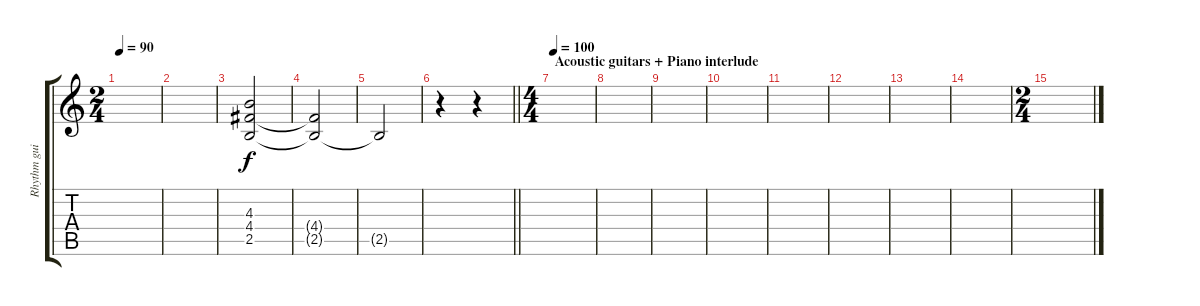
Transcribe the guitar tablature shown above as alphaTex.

\track ("Rhythm guitar + addition lead" "Rhythm gui") {instrument overdrivenguitar}
\staff {score tabs}
\tuning (E4 B3 G3 D3 A2 E2) {hide}
\ts (2 4)
\tempo 90
\clef g2
\ks c
|
|
(4.3 4.4 2.5).2 |
(4.4{t} 2.5{t}).2 |
2.5{t}.2 |
\barLineRight lightlight
r.4 r.4 |
\ts (4 4)
\section ("" "Acoustic guitars + Piano interlude")
\tempo 100
|
|
|
|
|
|
|
|
\ts (2 4)
